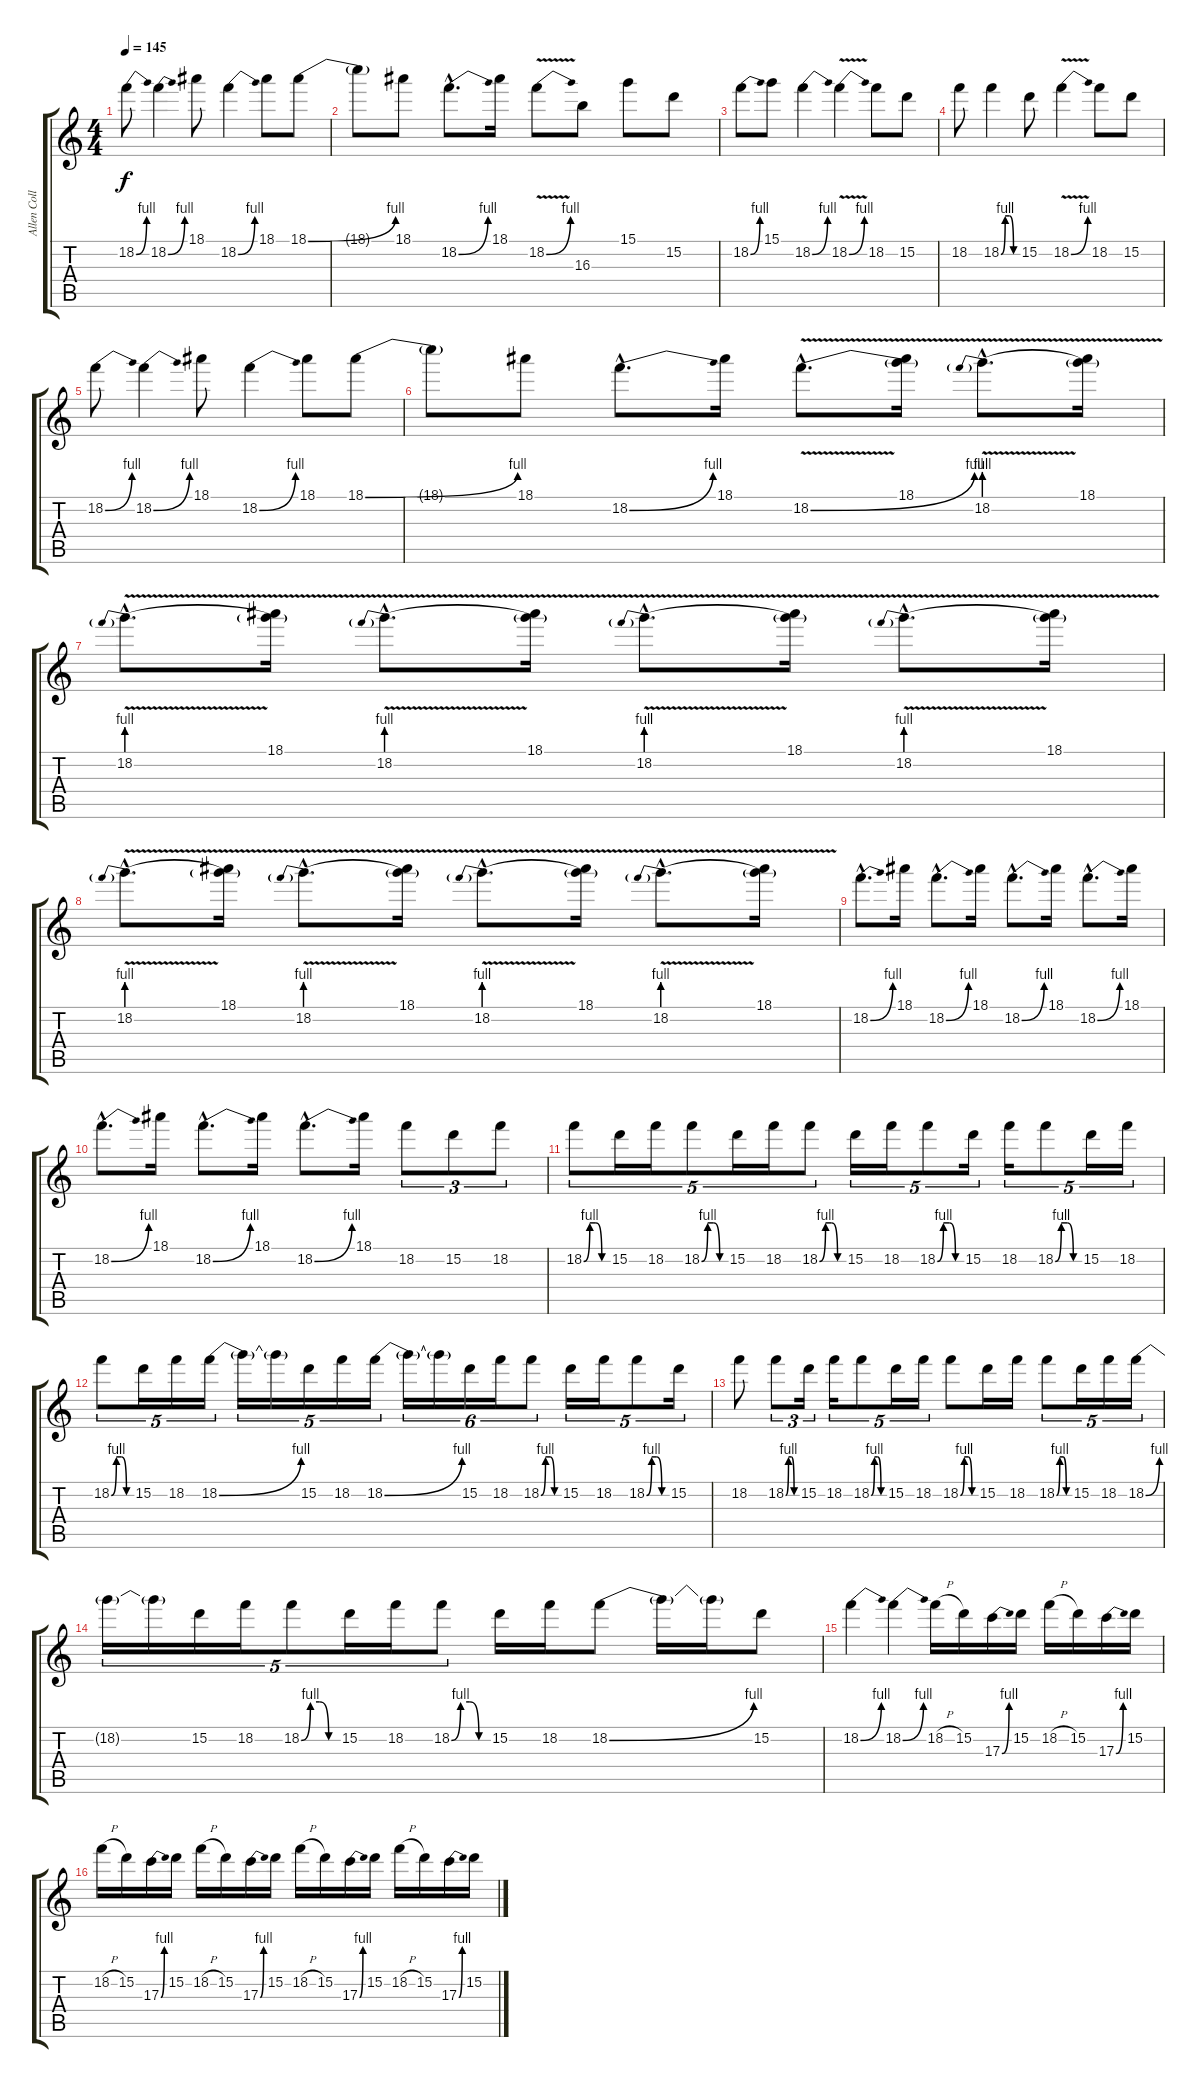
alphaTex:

\track ("Allen Collins (Clean/Solo Guitar)" "Allen Coll") {instrument overdrivenguitar}
\staff {score tabs}
\tuning (E4 B3 G3 D3 A2 E2) {hide}
\ts (4 4)
\tempo 145
\clef g2
\ks c
18.2{be (bend 0 0 60 4)}.8{dy f} 18.2{be (bend 0 0 60 4)}.4 18.1.8 18.2{be (bend 0 0 60 4)}.4 18.1.8 18.1{be (bend 0 0 60 4)}.8 |
18.1{t}.8 18.1.8 18.2{be (bend 0 0 60 4) hac}.8{d} 18.1.16 18.2{be (bend 0 0 60 4) v}.8 16.3.8 15.1.8 15.2.8 |
18.2{be (bend 0 0 60 4)}.8 15.1.8 18.2{be (bend 0 0 60 4)}.4 18.2{be (bend 0 0 60 4) v}.4 18.2.8 15.2.8 |
18.2.8 18.2{be (custom 0 0 15 4 30 4 45 0 60 0)}.4 15.2.8 18.2{be (bend 0 0 60 4) v}.4 18.2.8 15.2.8 |
18.2{be (bend 0 0 60 4)}.8 18.2{be (bend 0 0 60 4)}.4 18.1.8 18.2{be (bend 0 0 60 4)}.4 18.1.8 18.1{be (bend 0 0 60 4)}.8 |
18.1{t}.8 18.1.8 18.2{be (bend 0 0 60 4) hac}.8{d} 18.1.16 18.2{be (bend 0 0 60 4) v hac}.8{d} (18.1 18.2{t}).16 18.2{be (prebend 0 4 60 4) v hac}.8{d} (18.1 18.2{t}).16 |
18.2{be (prebend 0 4 60 4) v hac}.8{d} (18.1 18.2{t}).16 18.2{be (prebend 0 4 60 4) v hac}.8{d} (18.1 18.2{t}).16 18.2{be (prebend 0 4 60 4) v hac}.8{d} (18.1 18.2{t}).16 18.2{be (prebend 0 4 60 4) v hac}.8{d} (18.1 18.2{t}).16 |
18.2{be (prebend 0 4 60 4) v hac}.8{d} (18.1 18.2{t}).16 18.2{be (prebend 0 4 60 4) v hac}.8{d} (18.1 18.2{t}).16 18.2{be (prebend 0 4 60 4) v hac}.8{d} (18.1 18.2{t}).16 18.2{be (prebend 0 4 60 4) v hac}.8{d} (18.1 18.2{t}).16 |
18.2{be (bend 0 0 60 4) hac}.8{d} 18.1.16 18.2{be (bend 0 0 60 4) hac}.8{d} 18.1.16 18.2{be (bend 0 0 60 4) hac}.8{d} 18.1.16 18.2{be (bend 0 0 60 4) hac}.8{d} 18.1.16 |
18.2{be (bend 0 0 60 4) hac}.8{d} 18.1.16 18.2{be (bend 0 0 60 4) hac}.8{d} 18.1.16 18.2{be (bend 0 0 60 4) hac}.8{d} 18.1.16 18.2.8{tu (3 2)} 15.2.8{tu (3 2)} 18.2.8{tu (3 2)} |
18.2{be (custom 0 0 15 4 30 4 45 0 60 0)}.8{tu (5 4)} 15.2.16{tu (5 4)} 18.2.16{tu (5 4)} 18.2{be (custom 0 0 15 4 30 4 45 0 60 0)}.8{tu (5 4)} 15.2.16{tu (5 4)} 18.2.16{tu (5 4)} 18.2{be (custom 0 0 15 4 30 4 45 0 60 0)}.8{tu (5 4)} 15.2.16{tu (5 4)} 18.2.16{tu (5 4)} 18.2{be (custom 0 0 15 4 30 4 45 0 60 0)}.8{tu (5 4)} 15.2.16{tu (5 4)} 18.2.16{tu (5 4)} 18.2{be (custom 0 0 15 4 30 4 45 0 60 0)}.8{tu (5 4)} 15.2.16{tu (5 4)} 18.2.16{tu (5 4)} |
18.2{be (custom 0 0 15 4 30 4 45 0 60 0)}.8{tu (5 4)} 15.2.16{tu (5 4)} 18.2.16{tu (5 4)} 18.2{be (bend 0 0 60 4)}.16{tu (5 4)} 18.2{t}.16{tu (5 4)} 18.2{t}.16{tu (5 4)} 15.2.16{tu (5 4)} 18.2.16{tu (5 4)} 18.2{be (bend 0 0 60 4)}.16{tu (5 4)} 18.2{t}.16{tu (6 4)} 18.2{t}.16{tu (6 4)} 15.2.16{tu (6 4)} 18.2.16{tu (6 4)} 18.2{be (custom 0 0 15 4 30 4 45 0 60 0)}.8{tu (6 4)} 15.2.16{tu (5 4)} 18.2.16{tu (5 4)} 18.2{be (custom 0 0 15 4 30 4 45 0 60 0)}.8{tu (5 4)} 15.2.16{tu (5 4)} |
18.2.8 18.2{be (custom 0 0 15 4 30 4 45 0 60 0)}.8{tu (3 2)} 15.2.16{tu (3 2)} 18.2.16{tu (5 4)} 18.2{be (custom 0 0 15 4 30 4 45 0 60 0)}.8{tu (5 4)} 15.2.16{tu (5 4)} 18.2.16{tu (5 4)} 18.2{be (custom 0 0 15 4 30 4 45 0 60 0)}.8 15.2.16 18.2.16 18.2{be (custom 0 0 15 4 30 4 45 0 60 0)}.8{tu (5 4)} 15.2.16{tu (5 4)} 18.2.16{tu (5 4)} 18.2{be (bend 0 0 60 4)}.16{tu (5 4)} |
18.2{t}.16{tu (5 4)} 18.2{t}.16{tu (5 4)} 15.2.16{tu (5 4)} 18.2.16{tu (5 4)} 18.2{be (custom 0 0 15 4 30 4 45 0 60 0)}.8{tu (5 4)} 15.2.16{tu (5 4)} 18.2.16{tu (5 4)} 18.2{be (custom 0 0 15 4 30 4 45 0 60 0)}.8{tu (5 4)} 15.2.16 18.2.16 18.2{be (bend 0 0 60 4)}.8 18.2{t}.16 18.2{t}.16 15.2.8 |
18.2{be (bend 0 0 60 4)}.4 18.2{be (bend 0 0 60 4)}.4 18.2{h}.16 15.2.16 17.3{be (bend 0 0 60 4)}.16 15.2.16 18.2{h}.16 15.2.16 17.3{be (bend 0 0 60 4)}.16 15.2.16 |
18.2{h}.16 15.2.16 17.3{be (bend 0 0 60 4)}.16 15.2.16 18.2{h}.16 15.2.16 17.3{be (bend 0 0 60 4)}.16 15.2.16 18.2{h}.16 15.2.16 17.3{be (bend 0 0 60 4)}.16 15.2.16 18.2{h}.16 15.2.16 17.3{be (bend 0 0 60 4)}.16 15.2.16
